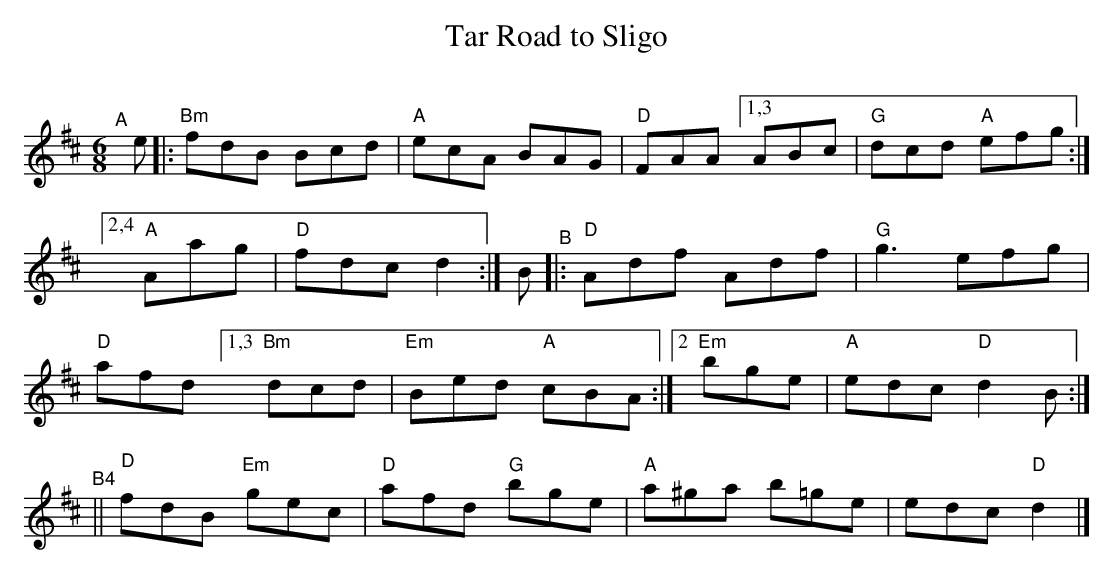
X:1
T: Tar Road to Sligo
C:
M: 6/8
L: 1/8
K: D	% but starting on Bm
"^A"[|] e |:\
 "Bm"fdB Bcd | "A"ecA BAG | "D"FAA [1,3 ABc | "G"dcd "A"efg :|
[2,4 "A"Aag | "D"fdc d2 :| B "^B"|: "D"Adf Adf | "G"g3 efg |
  "D"afd [1,3 "Bm"dcd | "Em"Bed "A"cBA :|[2 "Em"bge | "A"edc "D"d2B :|
"^B4"\
|| "D"fdB "Em"gec | "D"afd "G"bge | "A"a^ga b=ge | edc "D"d2 |]
